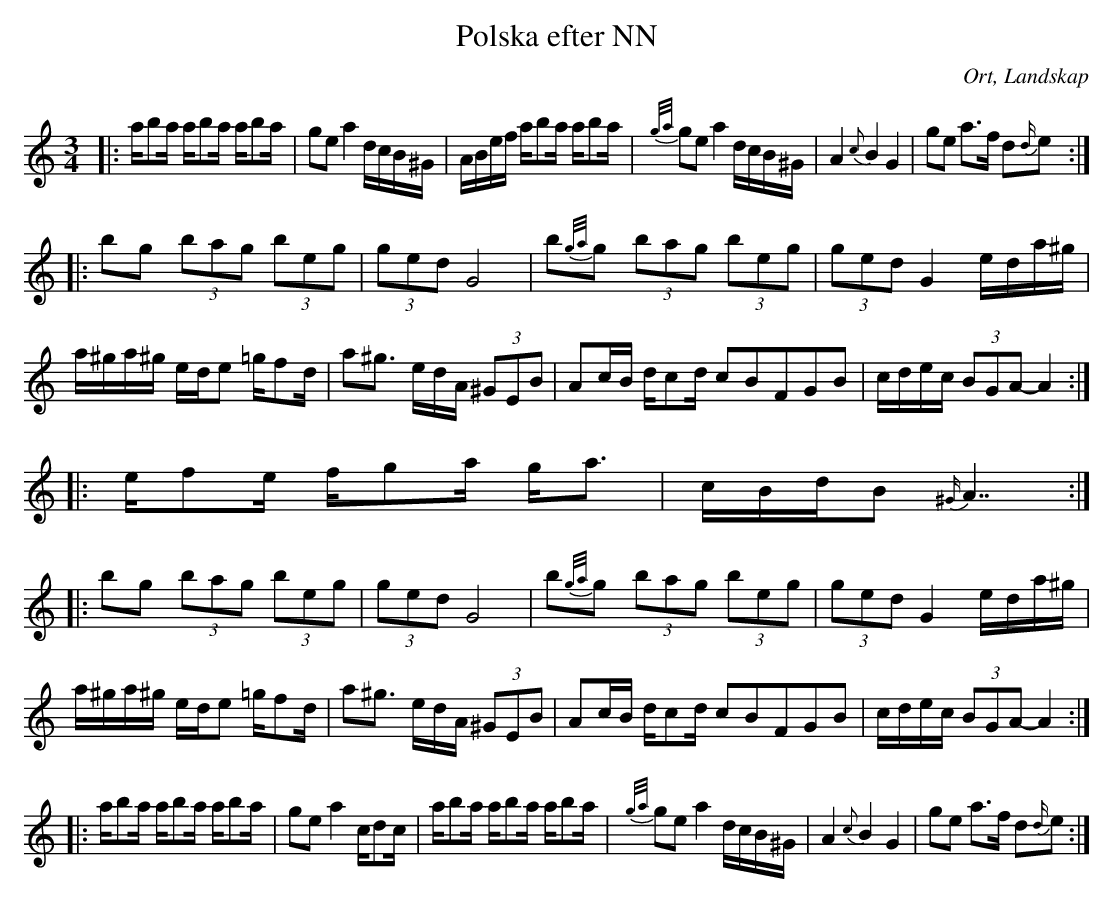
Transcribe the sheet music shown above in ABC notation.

X:1
T:Polska efter NN
O:Ort, Landskap
M:3/4
L:1/8
K:C
|: a/ba/ a/ba/ a/ba/|ge a2 d/c/B/^G/| A/B/e/f/ a/ba/ a/ba/ | {g/a/}ge a2 d/c/B/^G/| A2 {c}B2 G2 | ge a>f d{d/}e:|
|:bg (3bag (3beg| (3ged G4 |b{g/a/}g (3bag (3beg| (3ged G2 e/d/a/^g/| a/^g/a/^g/ e/d/e =g/fd/ |a^g3/2 /e/d/A/ (3^GEB| Ac/B/ d/cd/ c2/5B2/5F2/5G2/5B2/5|  c/d/e/c/ (3BGA-A2 :|
|:e/fe/ f/ga/ g/a3/2 |c/B/d/B {^G/}A7/2:|
|:bg (3bag (3beg| (3ged G4 |b{g/a/}g (3bag (3beg| (3ged G2 e/d/a/^g/| a/^g/a/^g/ e/d/e =g/fd/ |a^g3/2 /e/d/A/ (3^GEB| Ac/B/ d/cd/ c2/5B2/5F2/5G2/5B2/5|  c/d/e/c/ (3BGA-A2 :|
|: a/ba/ a/ba/ a/ba/|ge a2 c/dc/| a/ba/ a/ba/ a/ba/ | {g/a/}ge a2 d/c/B/^G/| A2 {c}B2 G2 | ge a>f d{d/}e:|
